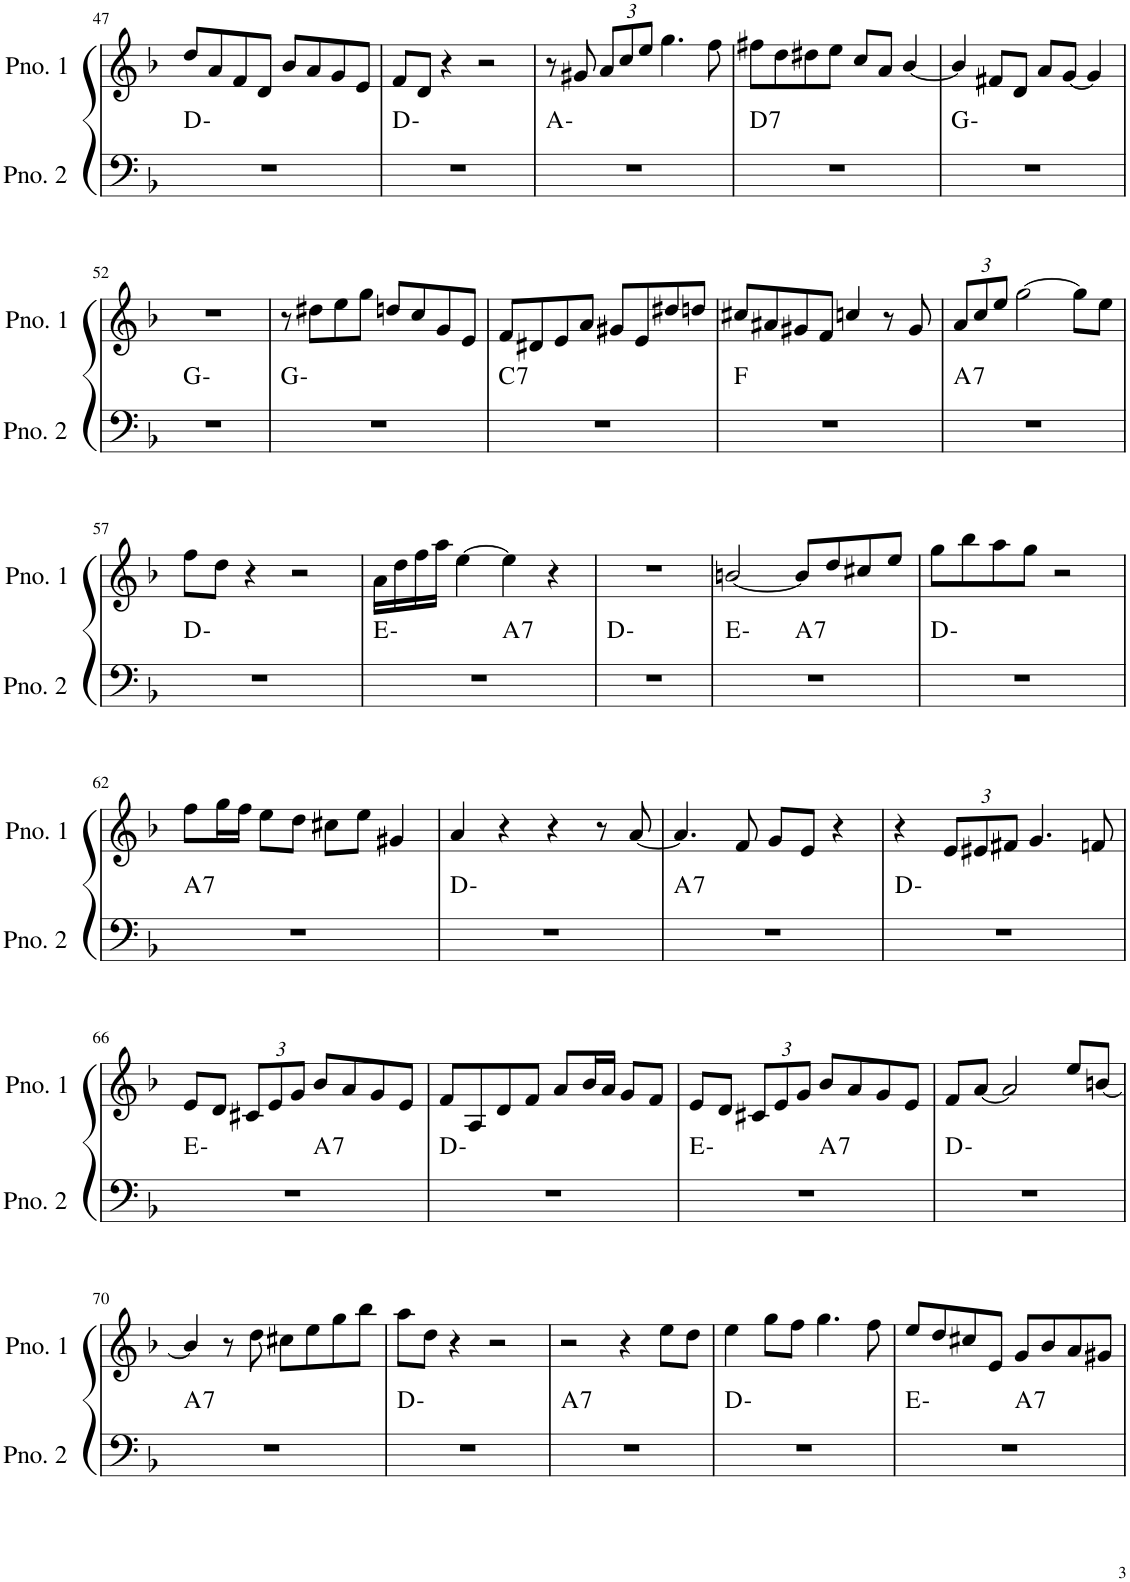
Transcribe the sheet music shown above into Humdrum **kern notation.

**kern	**harte	**kern
*part2	*part2	*part1
*staff2	*	*staff1
*I"ピアノ 2	*	*I"ピアノ 1
!!LO:PB:g=z
*clefF4	*	*clefG2
*k[b-]	*	*k[b-]
*M4/4	*	*M4/4
=47	=47	=47
1r	D:min	8dd/L
.	.	8a/
.	.	8f/
.	.	8d/J
.	.	8b-/L
.	.	8a/
.	.	8g/
.	.	8e/J
=48	=48	=48
1r	D:min	8f/L
.	.	8d/J
.	.	4r
.	.	2r
=49	=49	=49
1r	A:min	8r
.	.	8g#X/
*	*	*Xbrackettup
.	.	12a/L
.	.	12cc/
.	.	12ee/J
.	.	4.gg\
.	.	8ff\
=50	=50	=50
!	!LO:H:kt=7	!
1r	D:7	8ff#X\L
.	.	8dd\
.	.	8dd#X\
.	.	8ee\J
.	.	8cc/L
.	.	8a/J
.	.	[4b-/
=51	=51	=51
1r	G:min	4b-/]
.	.	8f#X/L
.	.	8d/J
.	.	8a/L
.	.	[8g/J
.	.	4g/]
!!LO:LB:g=z
=52	=52	=52
1r	G:min	1r
=53	=53	=53
1r	G:min	8r
.	.	8dd#X\L
.	.	8ee\
.	.	8gg\J
.	.	8ddn/L
.	.	8cc/
.	.	8g/
.	.	8e/J
=54	=54	=54
!	!LO:H:kt=7	!
1r	C:7	8f/L
.	.	8d#X/
.	.	8e/
.	.	8a/J
.	.	8g#X/L
.	.	8e/
.	.	8dd#X/
.	.	8ddn/J
=55	=55	=55
1r	F:maj	8cc#X/L
.	.	8a#X/
.	.	8g#X/
.	.	8f/J
.	.	4ccn/
.	.	8r
.	.	8g#/
=56	=56	=56
!	!LO:H:kt=7	!
1r	A:7	12a/L
.	.	12cc/
.	.	12ee/J
.	.	[2gg\
.	.	8gg\L]
.	.	8ee\J
!!LO:LB:g=z
=57	=57	=57
1r	D:min	8ff\L
.	.	8dd\J
.	.	4r
.	.	2r
=58	=58	=58
*^	*	*
1r	2ryy	E:min	16a\LL
.	.	.	16dd\
.	.	.	16ff\
.	.	.	16aa\JJ
.	.	.	[4ee\
!	!	!LO:H:kt=7	!
.	2ryy	A:7	4ee\]
.	.	.	4r
*v	*v	*	*
=59	=59	=59
1r	D:min	1r
=60	=60	=60
*^	*	*
1r	2ryy	E:min	[2bn/
!	!	!LO:H:kt=7	!
.	2ryy	A:7	8b/L]
.	.	.	8dd/
.	.	.	8cc#X/
.	.	.	8ee/J
*v	*v	*	*
=61	=61	=61
1r	D:min	8gg\L
.	.	8bb-\
.	.	8aa\
.	.	8gg\J
.	.	2r
!!LO:LB:g=z
=62	=62	=62
!	!LO:H:kt=7	!
1r	A:7	8ff\L
.	.	16gg\L
.	.	16ff\JJ
.	.	8ee\L
.	.	8dd\J
.	.	8cc#X\L
.	.	8ee\J
.	.	4g#X/
=63	=63	=63
1r	D:min	4a/
.	.	4r
.	.	4r
.	.	8r
.	.	[8a/
=64	=64	=64
!	!LO:H:kt=7	!
1r	A:7	4.a/]
.	.	8f/
.	.	8g/L
.	.	8e/J
.	.	4r
=65	=65	=65
1r	D:min	4r
.	.	12e/L
.	.	12e#X/
.	.	12f#X/J
.	.	4.g/
.	.	8fn/
!!LO:LB:g=z
=66	=66	=66
*^	*	*
1r	2ryy	E:min	8e/L
.	.	.	8d/J
.	.	.	12c#X/L
.	.	.	12e/
.	.	.	12g/J
!	!	!LO:H:kt=7	!
.	2ryy	A:7	8b-/L
.	.	.	8a/
.	.	.	8g/
.	.	.	8e/J
*v	*v	*	*
=67	=67	=67
1r	D:min	8f/L
.	.	8A/
.	.	8d/
.	.	8f/J
.	.	8a/L
.	.	16b-/L
.	.	16a/JJ
.	.	8g/L
.	.	8f/J
=68	=68	=68
*^	*	*
1r	2ryy	E:min	8e/L
.	.	.	8d/J
.	.	.	12c#X/L
.	.	.	12e/
.	.	.	12g/J
!	!	!LO:H:kt=7	!
.	2ryy	A:7	8b-/L
.	.	.	8a/
.	.	.	8g/
.	.	.	8e/J
*v	*v	*	*
=69	=69	=69
1r	D:min	8f/L
.	.	[8a/J
.	.	2a/]
.	.	8ee/L
.	.	[8bn/J
!!LO:LB:g=z
=70	=70	=70
!	!LO:H:kt=7	!
1r	A:7	4b/]
.	.	8r
.	.	8dd\
.	.	8cc#X\L
.	.	8ee\
.	.	8gg\
.	.	8bb-\J
=71	=71	=71
1r	D:min	8aa\L
.	.	8dd\J
.	.	4r
.	.	2r
=72	=72	=72
!	!LO:H:kt=7	!
1r	A:7	2r
.	.	4r
.	.	8ee\L
.	.	8dd\J
=73	=73	=73
1r	D:min	4ee\
.	.	8gg\L
.	.	8ff\J
.	.	4.gg\
.	.	8ff\
=74	=74	=74
*^	*	*
1r	2ryy	E:min	8ee/L
.	.	.	8dd/
.	.	.	8cc#X/
.	.	.	8e/J
!	!	!LO:H:kt=7	!
.	2ryy	A:7	8g/L
.	.	.	8b-/
.	.	.	8a/
.	.	.	8g#X/J
*v	*v	*	*
=	=	=
*-	*-	*-
